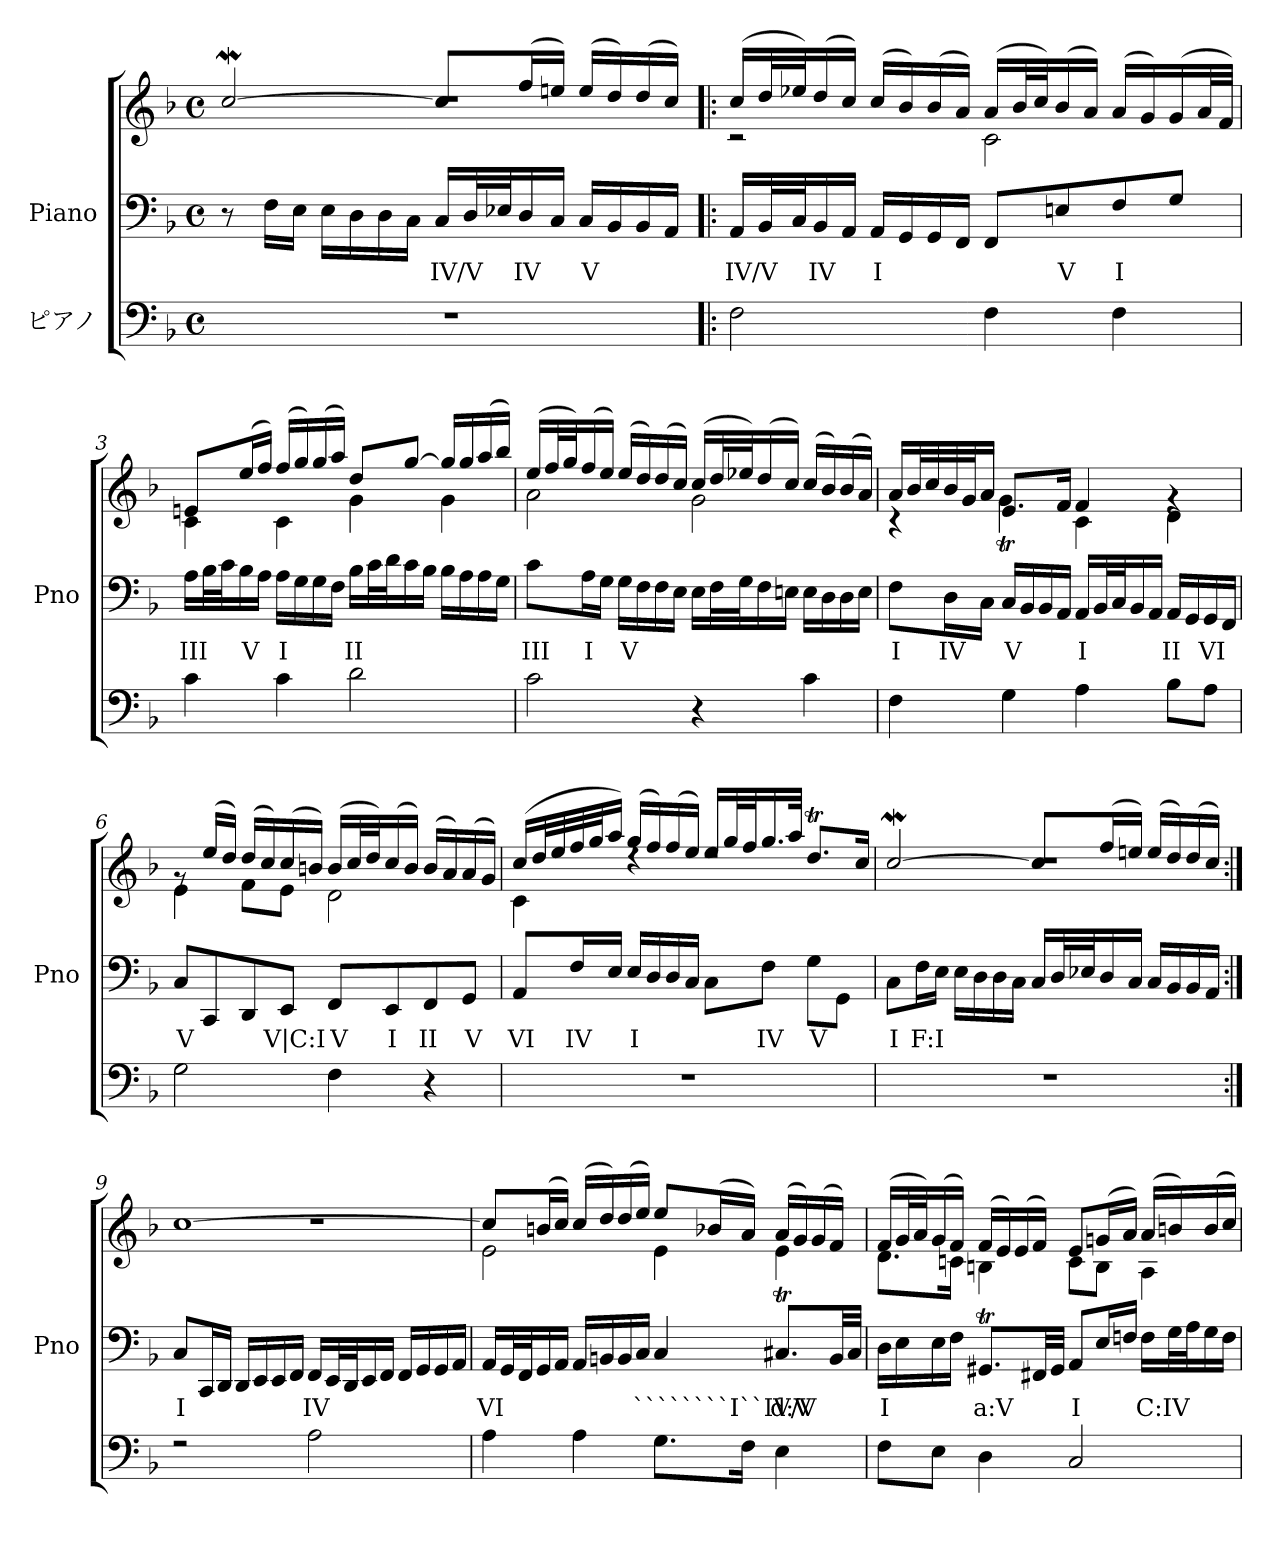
**kern	**kern	**text	**kern
*part2	*part1	*part1	*part1
*staff3	*staff2	*staff2	*staff1
*I"ピアノ	*I"Piano	*	*
*	*I'Pno	*	*
*clefF4	*clefF4	*	*clefG2
*k[b-]	*k[b-]	*	*k[b-]
*F:	*F:	*	*F:
*M4/4	*M4/4	*	*M4/4
*met(c)	*met(c)	*	*met(c)
*MM120	*MM120	*	*MM120
=1	=1	=1	=1
!	!	!LO:LY:b	!
*	*	*	*^
1r	8r	F:I	[>2ccW/	1rdd
.	16F\LL	.	.	.
.	16E\JJ	.	.	.
.	16E\LL	.	.	.
.	16D\	.	.	.
.	16D\	.	.	.
.	16C\JJ	.	.	.
!	!	!LO:LY:b	!	!
.	16C/LL	IV/V	8cc/L]	.
.	32D/L	.	.	.
.	32E-X/J	.	.	.
!	!	!LO:LY:b	!	!
.	16D/	IV	(>16ff/L	.
.	16C/JJ	.	16een/JJ)	.
!	!	!LO:LY:b	!	!
.	16C/LL	V	(>16ee/LL	.
.	16BB-/	.	16dd/)	.
.	16BB-/	.	(>16dd/	.
.	16AA/JJ	.	16cc/JJ)	.
=2!|:	=2!|:	=2!|:	=2!|:	=2!|:
!	!	!LO:LY:b	!	!
2F\	16AA/LL	IV/V	(>16cc/LL	2rc
.	32BB-/L	.	32dd/L	.
.	32C/J	.	32ee-X/J)	.
!	!	!LO:LY:b	!	!
.	16BB-/	IV	(>16dd/	.
.	16AA/JJ	.	16cc/JJ)	.
!	!	!LO:LY:b	!	!
.	16AA/LL	I	(>16cc/LL	.
.	16GG/	.	16b-/)	.
.	16GG/	.	(>16b-/	.
.	16FF/JJ	.	16a/JJ)	.
4F\	8FF/L	.	(>16a/LL	2c\
.	.	.	32b-/L	.
.	.	.	32cc/J)	.
!	!	!LO:LY:b	!	!
.	8En/	V	(>16b-/	.
.	.	.	16a/JJ)	.
!	!	!LO:LY:b	!	!
4F\	8F/	I	(>16a/LL	.
.	.	.	16g/)	.
.	8G/J	.	(>16g/	.
.	.	.	32a/L	.
.	.	.	32f/JJJ)	.
=3	=3	=3	=3	=3
!	!	!LO:LY:b	!	!
4c\	16A\LL	III	8en/L	4c\
.	32B-\L	.	.	.
.	32c\J	.	.	.
!	!	!LO:LY:b	!	!
.	16B-\	V	(>16ee/L	.
.	16A\JJ	.	16ff/JJ)	.
!	!	!LO:LY:b	!	!
4c\	16A\LL	I	(>16ff/LL	4c\
.	16G\	.	16gg/)	.
.	16G\	.	(>16gg/	.
.	16F\JJ	.	16aa/JJ)	.
!	!	!LO:LY:b	!	!
2d\	16B-\LL	II	8dd/L	4g\
.	32c\L	.	.	.
.	32d\J	.	.	.
.	16c\	.	[>8gg/J	.
.	16B-\JJ	.	.	.
.	16B-\LL	.	16gg/LL]	4g\
.	16A\	.	16gg/	.
.	16A\	.	(>16aa/	.
.	16G\JJ	.	16bb-/JJ)	.
!!LO:LB:g=z	!!
=4	=4	=4	=4	=4
!	!	!LO:LY:b	!	!
2c\	8c\L	III	(>16ee/LL	2a\
.	.	.	32ff/L	.
.	.	.	32gg/J)	.
!	!	!LO:LY:b	!	!
.	16A\L	I	(>16ff/	.
.	16G\JJ	.	16ee/JJ)	.
!	!	!LO:LY:b	!	!
.	16G\LL	V	(>16ee/LL	.
.	16F\	.	16dd/)	.
.	16F\	.	(>16dd/	.
.	16E\JJ	.	16cc/JJ)	.
4r	16E\LL	.	(>16cc/LL	2g\
.	32F\L	.	32dd/L	.
.	32G\J	.	32ee-X/J)	.
.	16F\	.	(>16dd/	.
.	16En\JJ	.	16cc/JJ)	.
4c\	16E\LL	.	(>16cc/LL	.
.	16D\	.	16b-/)	.
.	16D\	.	(>16b-/	.
.	16E\JJ	.	16a/JJ)	.
=5	=5	=5	=5	=5
!	!	!LO:LY:b	!	!
4F\	8F\L	I	16a/LL	4rc
.	.	.	32b-/L	.
.	.	.	32cc/	.
!	!	!LO:LY:b	!	!
.	16D\L	IV	32b-/	.
.	.	.	32g/J	.
.	16C\JJ	.	16a/JJ	.
!	!	!LO:LY:b	!	!
4G\	16C/LL	V	8.e/L	4gT\
.	16BB-/	.	.	.
.	16BB-/	.	.	.
.	16AA/JJ	.	16f/Jk	.
!	!	!LO:LY:b	!	!
4A\	16AA/LL	I	4f/	4c\
.	32BB-/L	.	.	.
.	32C/J	.	.	.
.	16BB-/	.	.	.
.	16AA/JJ	.	.	.
!	!	!LO:LY:b	!	!
8B-\L	16AA/LL	II	4rg	4d\
.	16GG/	.	.	.
!	!	!LO:LY:b	!	!
8A\J	16GG/	VI	.	.
.	16FF/JJ	.	.	.
=6	=6	=6	=6	=6
!	!	!LO:LY:b	!	!
2G\	8C/L	V	8rg	4e\
.	8CC/	.	(>16ee/LL	.
.	.	.	16dd/JJ)	.
.	8DD/	.	(>16dd/LL	8f\L
.	.	.	16cc/)	.
!	!	!LO:LY:b	!	!
.	8EE/J	V|C:I	(>16cc/	8e\J
.	.	.	16bn/JJ)	.
!	!	!LO:LY:b	!	!
4F\	8FF/L	V	(>16b/LL	2d\
.	.	.	32cc/L	.
.	.	.	32dd/J)	.
!	!	!LO:LY:b	!	!
.	8EE/	I	(>16cc/	.
.	.	.	16b/JJ)	.
!	!	!LO:LY:b	!	!
4r	8FF/	II	(>16b/LL	.
.	.	.	16a/)	.
!	!	!LO:LY:b	!	!
.	8GG/J	V	(>16a/	.
.	.	.	16g/JJ)	.
=7	=7	=7	=7	=7
!	!	!LO:LY:b	!	!
1r	8AA/L	VI	(>16cc/LL	4c\
.	.	.	32dd/L	.
.	.	.	32ee/	.
!	!	!LO:LY:b	!	!
.	16F/L	IV	32ff/	.
.	.	.	32gg/J	.
.	16E/JJ	.	16aa/JJ)	.
!	!	!LO:LY:b	!	!
.	16E/LL	I	(>16gg/LL	4rdd
.	16D/	.	16ff/)	.
.	16D/	.	(>16ff/	.
.	16C/JJ	.	16ee/JJ)	.
.	8C\L	.	16ee/LL	2rdd
.	.	.	32gg/L	.
.	.	.	32ff/J	.
!	!	!LO:LY:b	!	!
.	8F\J	IV	16.gg/	.
.	.	.	32aa/JJk	.
!	!	!LO:LY:b	!	!
.	8G\L	V	8.ddT/L	.
.	8GG\J	.	.	.
.	.	.	16cc/Jk	.
!!LO:PB:g=z	!!
=8	=8	=8	=8	=8
!	!	!LO:LY:b	!	!
1r	8C\L	I	[>2ccW/	1rdd
!	!	!LO:LY:b	!	!
.	16F\L	F:I	.	.
.	16E\JJ	.	.	.
.	16E\LL	.	.	.
.	16D\	.	.	.
.	16D\	.	.	.
.	16C\JJ	.	.	.
.	16C/LL	.	8cc/L]	.
.	32D/L	.	.	.
.	32E-X/J	.	.	.
.	16D/	.	(>16ff/L	.
.	16C/JJ	.	16een/JJ)	.
.	16C/LL	.	(>16ee/LL	.
.	16BB-/	.	16dd/)	.
.	16BB-/	.	(>16dd/	.
.	16AA/JJ	.	16cc/JJ)	.
=9:|!	=9:|!	=9:|!	=9:|!	=9:|!
!	!	!LO:LY:b	!	!
2rF	8C/L	I	[>1cc	1rdd
.	16CC/L	.	.	.
.	16DD/JJ	.	.	.
.	16DD/LL	.	.	.
.	16EE/	.	.	.
.	16EE/	.	.	.
.	16FF/JJ	.	.	.
!	!	!LO:LY:b	!	!
2A\	16FF/LL	IV	.	.
.	32EE/L	.	.	.
.	32DD/J	.	.	.
.	16EE/	.	.	.
.	16FF/JJ	.	.	.
.	16FF/LL	.	.	.
.	16GG/	.	.	.
.	16GG/	.	.	.
.	16AA/JJ	.	.	.
=10	=10	=10	=10	=10
!	!	!LO:LY:b	!	!
4A\	16AA/LL	VI	8cc/L]	2e\
.	32GG/L	.	.	.
.	32FF/J	.	.	.
.	16GG/	.	(>16bn/L	.
.	16AA/JJ	.	16cc/JJ)	.
4A\	16AA/LL	.	(>16cc/LL	.
.	16BBn/	.	16dd/)	.
.	16BB/	.	(>16dd/	.
.	16C/JJ	.	16ee/JJ)	.
!	!	!LO:LY:b	!	!
8.G\L	4C/	````````I``IV/V	8ee/L	4e\
.	.	.	(>16b-X/L	.
16F\Jk	.	.	16a/JJ)	.
!	!	!LO:LY:b	!	!
4E\	8.C#Xt/L	d:V	(>16a/LL	4e\
.	.	.	16g/)	.
.	.	.	(>16g/	.
.	32BB/LL	.	16f/JJ)	.
.	32C#/JJJ	.	.	.
=11	=11	=11	=11	=11
!	!	!LO:LY:b	!	!
8F\L	16D\LL	I	(>16f/LL	8.d\L
.	16E\	.	32g/L	.
.	.	.	32a/J)	.
8E\J	16E\	.	(>16g/	.
.	16F\JJ	.	16f/JJ)	16cn\Jk
!	!	!LO:LY:b	!	!
4D\	8.GG#Xt/L	a:V	(>16f/LL	4Bn\
.	.	.	16e/)	.
.	.	.	(>16e/	.
.	32FF#X/LL	.	16f/JJ)	.
.	32GG#/JJJ	.	.	.
!	!	!LO:LY:b	!	!
2C/	8AA/L	I	8e/L	8c\L
.	16E/L	.	(>16gn/L	8B\J
.	16Fn/JJ	.	16a/JJ)	.
!	!	!LO:LY:b	!	!
.	16F\LL	C:IV	(>16a/LL	4A\
.	32G\L	.	16bn/)	.
.	32A\J	.	.	.
.	16G\	.	(>16b/	.
.	16F\JJ	.	16cc/JJ)	.
*	*	*	*v	*v
=	=	=	=
*-	*-	*-	*-
